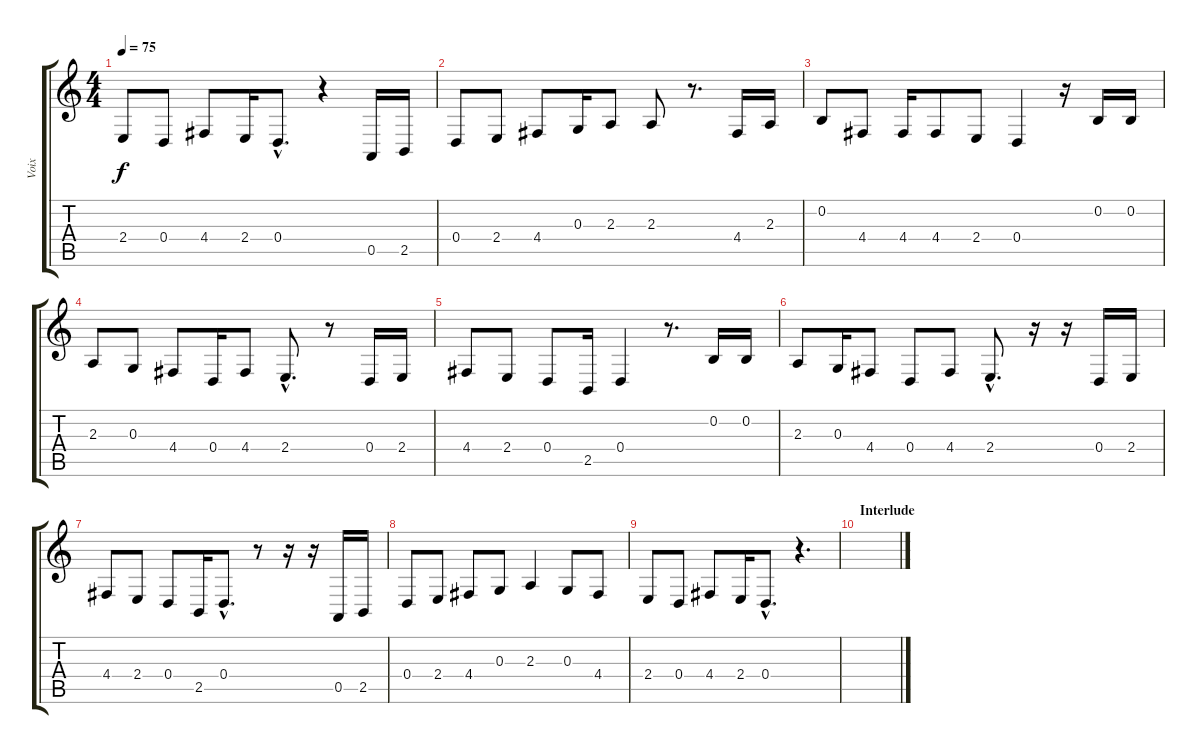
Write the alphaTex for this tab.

\track ("Voix" "Voix") {instrument clarinet}
\staff {score tabs}
\tuning (E4 B3 G3 D3 A2 E2) {hide}
\ts (4 4)
\tempo 75
\clef g2
\ks c
2.4.8{dy f} 0.4.8 4.4.8 2.4.16 0.4{hac}.8{d} r.4 0.5.16 2.5.16 |
0.4.8 2.4.8 4.4.8 0.3.16 2.3.8 2.3.8 r.8{d} 4.4.16 2.3.16 |
0.2.8 4.4.8 4.4.16 4.4.8 2.4.8 0.4.4 r.16 0.2.16 0.2.16 |
2.3.8 0.3.8 4.4.8 0.4.16 4.4.8 2.4{hac}.8{d} r.8 0.4.16 2.4.16 |
4.4.8 2.4.8 0.4.8 2.5.16 0.4.4 r.8{d} 0.2.16 0.2.16 |
2.3.8 0.3.16 4.4.8 0.4.8 4.4.8 2.4{hac}.8{d} r.16 r.16 0.4.16 2.4.16 |
4.4.8 2.4.8 0.4.8 2.5.16 0.4{hac}.8{d} r.8 r.16 r.16 0.5.16 2.5.16 |
0.4.8 2.4.8 4.4.8 0.3.8 2.3.4 0.3.8 4.4.8 |
2.4.8 0.4.8 4.4.8 2.4.16 0.4{hac}.8{d} r.4{d} |
\section ("" "Interlude")
